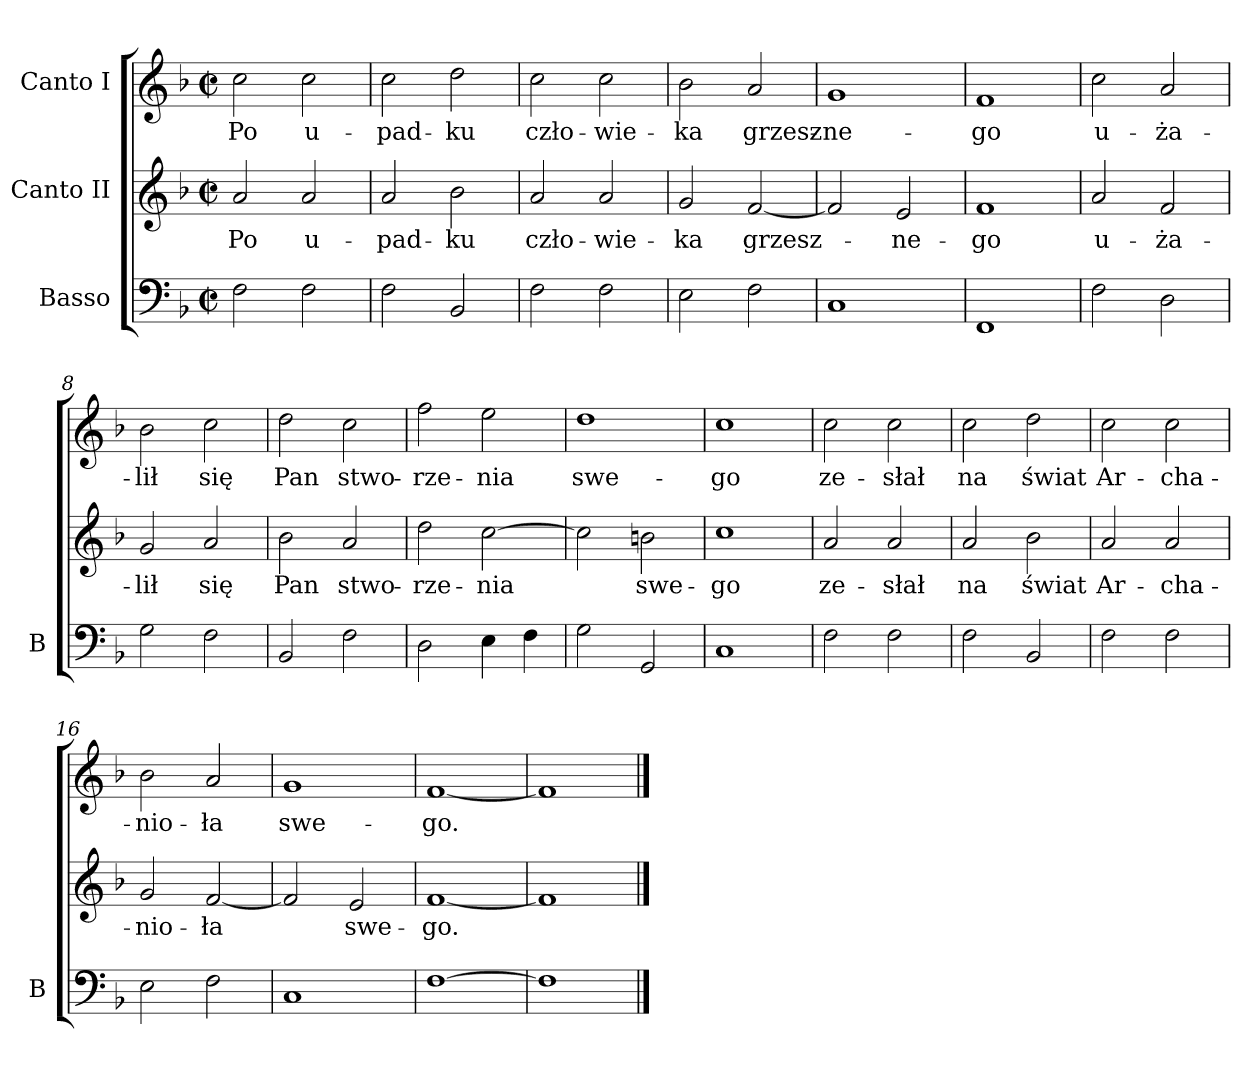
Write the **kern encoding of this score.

**kern	**kern	**text	**kern	**text
*part3	*part2	*part2	*part1	*part1
*staff3	*staff2	*staff2	*staff1	*staff1
*I"Basso	*I"Canto II	*	*I"Canto I	*
*I'B	*	*	*	*
*clefF4	*clefG2	*	*clefG2	*
*k[b-]	*k[b-]	*	*k[b-]	*
*M2/2	*M2/2	*	*M2/2	*
*met(c|)	*met(c|)	*	*met(c|)	*
=1	=1	=1	=1	=1
2F	2a	Po	2cc	Po
2F	2a	u-	2cc	u-
=2	=2	=2	=2	=2
2F	2a	-pad-	2cc	-pad-
2BB-	2b-	-ku	2dd	-ku
=3	=3	=3	=3	=3
2F	2a	czło-	2cc	czło-
2F	2a	-wie-	2cc	-wie-
=4	=4	=4	=4	=4
2E	2g	-ka	2b-	-ka
2F	[2f	grzesz-	2a	grzesz-
=5	=5	=5	=5	=5
1C	2f]	.	1g	-ne-
.	2e	-ne-	.	.
=6	=6	=6	=6	=6
1FF	1f	-go	1f	-go
=7	=7	=7	=7	=7
2F	2a	u-	2cc	u-
2D	2f	-ża-	2a	-ża-
=8	=8	=8	=8	=8
2G	2g	-lił	2b-	-lił
2F	2a	się	2cc	się
=9	=9	=9	=9	=9
2BB-	2b-	Pan	2dd	Pan
2F	2a	stwo-	2cc	stwo-
=10	=10	=10	=10	=10
2D	2dd	-rze-	2ff	-rze-
4E	[2cc	-nia	2ee	-nia
4F	.	.	.	.
=11	=11	=11	=11	=11
2G	2cc]	.	1dd	swe-
2GG	2bn	swe-	.	.
=12	=12	=12	=12	=12
1C	1cc	-go	1cc	-go
=13	=13	=13	=13	=13
2F	2a	ze-	2cc	ze-
2F	2a	-słał	2cc	-słał
=14	=14	=14	=14	=14
2F	2a	na	2cc	na
2BB-	2b-	świat	2dd	świat
=15	=15	=15	=15	=15
2F	2a	Ar-	2cc	Ar-
2F	2a	-cha-	2cc	-cha-
=16	=16	=16	=16	=16
2E	2g	-nio-	2b-	-nio-
2F	[2f	-ła	2a	-ła
=17	=17	=17	=17	=17
1C	2f]	.	1g	swe-
.	2e	swe-	.	.
=18	=18	=18	=18	=18
[1F	[1f	-go.	[1f	-go.
=19	=19	=19	=19	=19
1F]	1f]	.	1f]	.
==	==	==	==	==
*-	*-	*-	*-	*-
